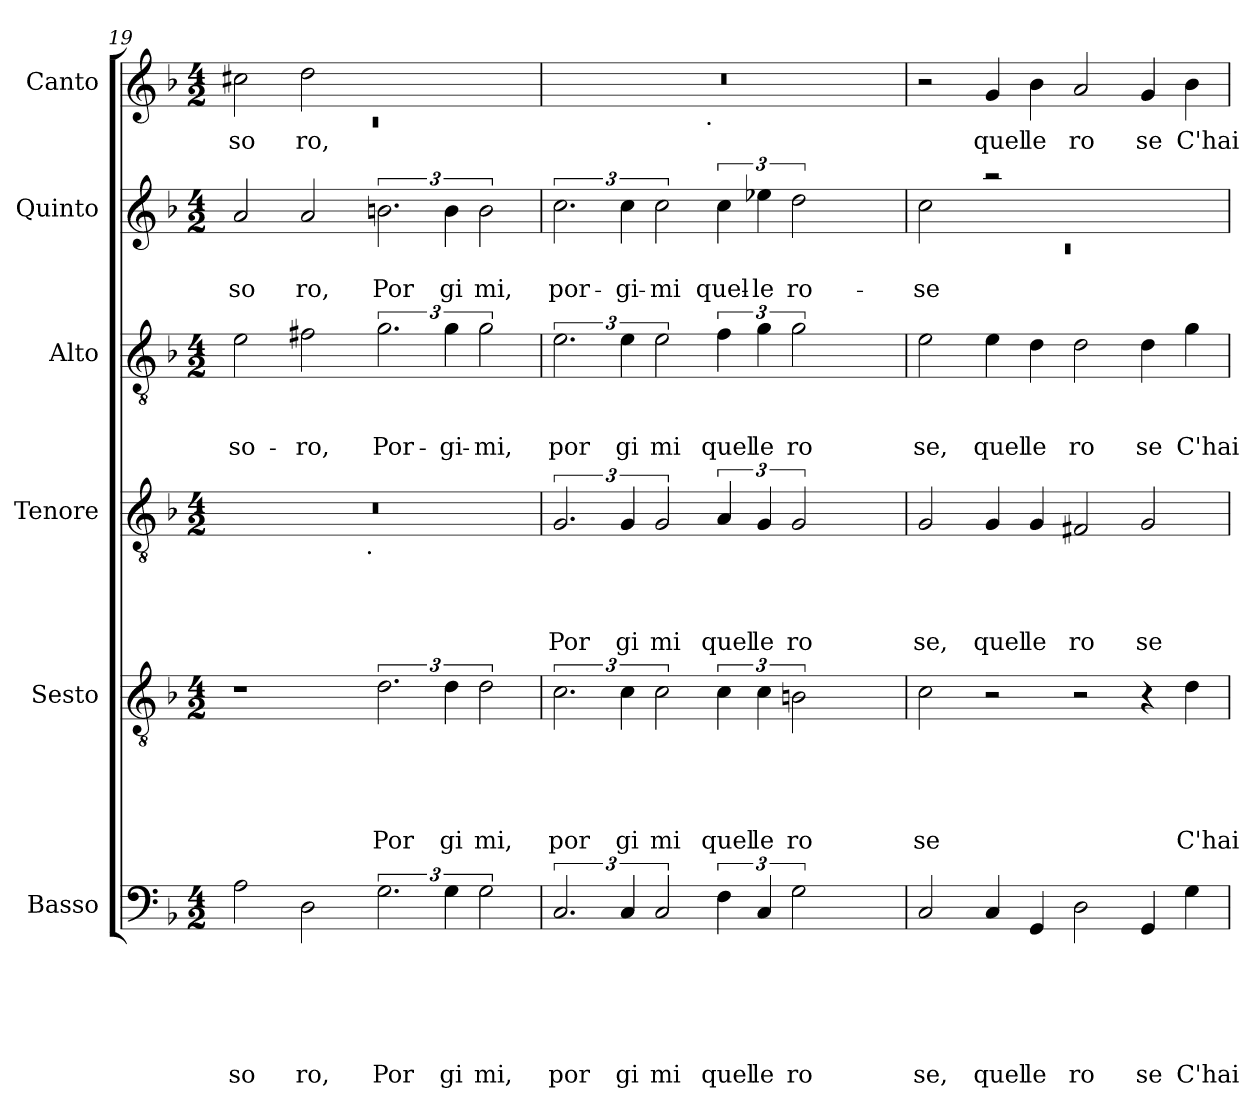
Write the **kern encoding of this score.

**kern	**text	**text	**text	**text	**text	**text	**kern	**text	**text	**text	**text	**text	**kern	**text	**text	**text	**text	**kern	**text	**text	**text	**kern	**text	**text	**kern	**text
*part6	*part6	*part6	*part6	*part6	*part6	*part6	*part5	*part5	*part5	*part5	*part5	*part5	*part4	*part4	*part4	*part4	*part4	*part3	*part3	*part3	*part3	*part2	*part2	*part2	*part1	*part1
*staff6	*staff6	*staff6	*staff6	*staff6	*staff6	*staff6	*staff5	*staff5	*staff5	*staff5	*staff5	*staff5	*staff4	*staff4	*staff4	*staff4	*staff4	*staff3	*staff3	*staff3	*staff3	*staff2	*staff2	*staff2	*staff1	*staff1
*I"Basso	*	*	*	*	*	*	*I"Sesto	*	*	*	*	*	*I"Tenore	*	*	*	*	*I"Alto	*	*	*	*I"Quinto	*	*	*I"Canto	*
*clefF4	*	*	*	*	*	*	*clefGv2	*	*	*	*	*	*clefGv2	*	*	*	*	*clefGv2	*	*	*	*clefG2	*	*	*clefG2	*
*ITrd-3c-5	*	*	*	*	*	*	*ITrd-3c-5	*	*	*	*	*	*	*	*	*	*	*ITrd-3c-5	*	*	*	*	*	*	*	*
*k[b-e-]	*	*	*	*	*	*	*k[b-e-]	*	*	*	*	*	*k[b-]	*	*	*	*	*k[b-e-]	*	*	*	*k[b-]	*	*	*k[b-]	*
*B-:	*	*	*	*	*	*	*B-:	*	*	*	*	*	*F:	*	*	*	*	*B-:	*	*	*	*F:	*	*	*F:	*
*M4/2	*	*	*	*	*	*	*M4/2	*	*	*	*	*	*M4/2	*	*	*	*	*M4/2	*	*	*	*M4/2	*	*	*M4/2	*
=19	=19	=19	=19	=19	=19	=19	=19	=19	=19	=19	=19	=19	=19	=19	=19	=19	=19	=19	=19	=19	=19	=19	=19	=19	=19	=19
*	*	*	*	*	*	*	*	*	*	*	*	*	*	*	*	*	*	*	*	*	*	*	*	*	*^	*
!	!	!	!	!	!	!LO:LY:b	!	!	!	!	!	!	!	!	!	!	!	!	!	!	!LO:LY:b	!	!	!LO:LY:b	!	!LO:N:vis=1	!LO:LY:b
*	*	*	*	*	*	*	*	*	*	*	*	*	*^	*	*	*	*	*	*	*	*	*	*	*	*	*	*
2d\	.	.	.	.	.	so	1r	.	.	.	.	.	0r	2ryy	.	.	.	.	2a\	.	.	-so-	2a/	.	so	2cc#X\	0rc	so
!	!	!	!	!	!	!LO:LY:b	!	!	!	!	!	!	!	!	!	!	!	!	!	!	!	!LO:LY:b	!	!	!LO:LY:b	!	!	!LO:LY:b
2G\	.	.	.	.	.	ro,	.	.	.	.	.	.	.	4...ryy	.	.	.	.	2bn\	.	.	-ro,	2a/	.	ro,	2dd\	.	ro,
!	!	!	!	!	!	!	!	!	!	!	!	!	!	!LO:TX:b:t=.	!	!	!	!	!	!	!	!	!	!	!	!	!	!
.	.	.	.	.	.	.	.	.	.	.	.	.	.	1ryy	.	.	.	.	.	.	.	.	.	.	.	.	.	.
!	!	!	!	!	!	!LO:LY:b	!	!	!	!	!	!LO:LY:b	!	!	!	!	!	!	!	!	!	!LO:LY:b	!	!	!LO:LY:b	!	!	!
3.c\	.	.	.	.	.	Por	3.g\	.	.	.	.	Por	.	.	.	.	.	.	3.cc\	.	.	Por-	3.bn\	.	Por	1ryy	.	.
!	!	!	!	!	!	!LO:LY:b	!	!	!	!	!	!LO:LY:b	!	!	!	!	!	!	!	!	!	!LO:LY:b	!	!	!LO:LY:b	!	!	!
6c\	.	.	.	.	.	gi	6g\	.	.	.	.	gi	.	.	.	.	.	.	6cc\	.	.	-gi-	6b\	.	gi	.	.	.
!	!	!	!	!	!	!LO:LY:b	!	!	!	!	!	!LO:LY:b	!	!	!	!	!	!	!	!	!	!LO:LY:b	!	!	!LO:LY:b	!	!	!
3c\	.	.	.	.	.	mi,	3g\	.	.	.	.	mi,	.	.	.	.	.	.	3cc\	.	.	-mi,	3b\	.	mi,	.	.	.
.	.	.	.	.	.	.	.	.	.	.	.	.	.	32ryy	.	.	.	.	.	.	.	.	.	.	.	.	.	.
!!LO:LB:g=z	!!
=20	=20	=20	=20	=20	=20	=20	=20	=20	=20	=20	=20	=20	=20	=20	=20	=20	=20	=20	=20	=20	=20	=20	=20	=20	=20	=20	=20	=20
!	!	!	!	!	!	!LO:LY:b	!	!	!	!	!	!LO:LY:b	!	!	!	!	!	!LO:LY:b	!	!	!	!LO:LY:b	!	!	!LO:LY:b	!	!	!
*	*	*	*	*	*	*	*	*	*	*	*	*	*v	*v	*	*	*	*	*	*	*	*	*	*	*	*	*	*
3.F/	.	.	.	.	.	por	3.f\	.	.	.	.	por	3.G/	.	.	.	Por	3.a\	.	.	por	3.cc\	.	por-	0r	2ryy	.
!	!	!	!	!	!	!LO:LY:b	!	!	!	!	!	!LO:LY:b	!	!	!	!	!LO:LY:b	!	!	!	!LO:LY:b	!	!	!LO:LY:b	!	!	!
6F/	.	.	.	.	.	gi	6f\	.	.	.	.	gi	6G/	.	.	.	gi	6a\	.	.	gi	6cc\	.	-gi-	.	4...ryy	.
!	!	!	!	!	!	!LO:LY:b	!	!	!	!	!	!LO:LY:b	!	!	!	!	!LO:LY:b	!	!	!	!LO:LY:b	!	!	!LO:LY:b	!	!	!
3F/	.	.	.	.	.	mi	3f\	.	.	.	.	mi	3G/	.	.	.	mi	3a\	.	.	mi	3cc\	.	-mi	.	.	.
!	!	!	!	!	!	!	!	!	!	!	!	!	!	!	!	!	!	!	!	!	!	!	!	!	!	!LO:TX:b:t=.	!
.	.	.	.	.	.	.	.	.	.	.	.	.	.	.	.	.	.	.	.	.	.	.	.	.	.	1ryy	.
!	!	!	!	!	!	!LO:LY:b	!	!	!	!	!	!LO:LY:b	!	!	!	!	!LO:LY:b	!	!	!	!LO:LY:b	!	!	!LO:LY:b	!	!	!
6B-\	.	.	.	.	.	quel	6f\	.	.	.	.	quel	6A/	.	.	.	quel	6b-\	.	.	quel	6cc\	.	quel-	.	.	.
!	!	!	!	!	!	!LO:LY:b	!	!	!	!	!	!LO:LY:b	!	!	!	!	!LO:LY:b	!	!	!	!LO:LY:b	!	!	!LO:LY:b	!	!	!
6F/	.	.	.	.	.	le	6f\	.	.	.	.	le	6G/	.	.	.	le	6cc\	.	.	le	6ee-X\	.	-le	.	.	.
!	!	!	!	!	!	!LO:LY:b	!	!	!	!	!	!LO:LY:b	!	!	!	!	!LO:LY:b	!	!	!	!LO:LY:b	!	!	!LO:LY:b	!	!	!
3c\	.	.	.	.	.	ro	3en\	.	.	.	.	ro	3G/	.	.	.	ro	3cc\	.	.	ro	3dd\	.	ro-	.	.	.
3ryy	.	.	.	.	.	.	3ryy	.	.	.	.	.	3ryy	.	.	.	.	3ryy	.	.	.	3ryy	.	.	.	.	.
.	.	.	.	.	.	.	.	.	.	.	.	.	.	.	.	.	.	.	.	.	.	.	.	.	.	32ryy	.
=21	=21	=21	=21	=21	=21	=21	=21	=21	=21	=21	=21	=21	=21	=21	=21	=21	=21	=21	=21	=21	=21	=21	=21	=21	=21	=21	=21
*	*	*	*	*	*	*	*	*	*	*	*	*	*	*	*	*	*	*	*	*	*	*^	*	*	*	*	*
!	!	!	!	!	!	!LO:LY:b	!	!	!	!	!	!LO:LY:b	!	!	!	!	!LO:LY:b	!	!	!	!LO:LY:b	!	!LO:N:vis=1	!	!LO:LY:b	!	!	!
*	*	*	*	*	*	*	*	*	*	*	*	*	*	*	*	*	*	*	*	*	*	*	*	*	*	*v	*v	*
2F/	.	.	.	.	.	se,	2f\	.	.	.	.	se	2G/	.	.	.	se,	2a\	.	.	se,	2cc\	0rc	.	-se	2r	.
!	!	!	!	!	!	!LO:LY:b	!	!	!	!	!	!	!	!	!	!	!LO:LY:b	!	!	!	!LO:LY:b	!	!	!	!	!	!LO:LY:b
4F/	.	.	.	.	.	quel	2r	.	.	.	.	.	4G/	.	.	.	quel	4a\	.	.	quel	2raa	.	.	.	4g/	quel
!	!	!	!	!	!	!LO:LY:b	!	!	!	!	!	!	!	!	!	!	!LO:LY:b	!	!	!	!LO:LY:b	!	!	!	!	!	!LO:LY:b
4C/	.	.	.	.	.	le	.	.	.	.	.	.	4G/	.	.	.	le	4g\	.	.	le	.	.	.	.	4b-\	le
!	!	!	!	!	!	!LO:LY:b	!	!	!	!	!	!	!	!	!	!	!LO:LY:b	!	!	!	!LO:LY:b	!	!	!	!	!	!LO:LY:b
2G\	.	.	.	.	.	ro	2r	.	.	.	.	.	2F#X/	.	.	.	ro	2g\	.	.	ro	1ryy	.	.	.	2a/	ro
!	!	!	!	!	!	!LO:LY:b	!	!	!	!	!	!	!	!	!	!	!LO:LY:b	!	!	!	!LO:LY:b	!	!	!	!	!	!LO:LY:b
4C/	.	.	.	.	.	se	4r	.	.	.	.	.	2G/	.	.	.	se	4g\	.	.	se	.	.	.	.	4g/	se
!	!	!	!	!	!	!LO:LY:b	!	!	!	!	!	!LO:LY:b	!	!	!	!	!	!	!	!	!LO:LY:b	!	!	!	!	!	!LO:LY:b
4c\	.	.	.	.	.	C'hai	4g\	.	.	.	.	C'hai	.	.	.	.	.	4cc\	.	.	C'hai	.	.	.	.	4b-\	C'hai
*	*	*	*	*	*	*	*	*	*	*	*	*	*	*	*	*	*	*	*	*	*	*v	*v	*	*	*	*
=	=	=	=	=	=	=	=	=	=	=	=	=	=	=	=	=	=	=	=	=	=	=	=	=	=	=
*-	*-	*-	*-	*-	*-	*-	*-	*-	*-	*-	*-	*-	*-	*-	*-	*-	*-	*-	*-	*-	*-	*-	*-	*-	*-	*-
